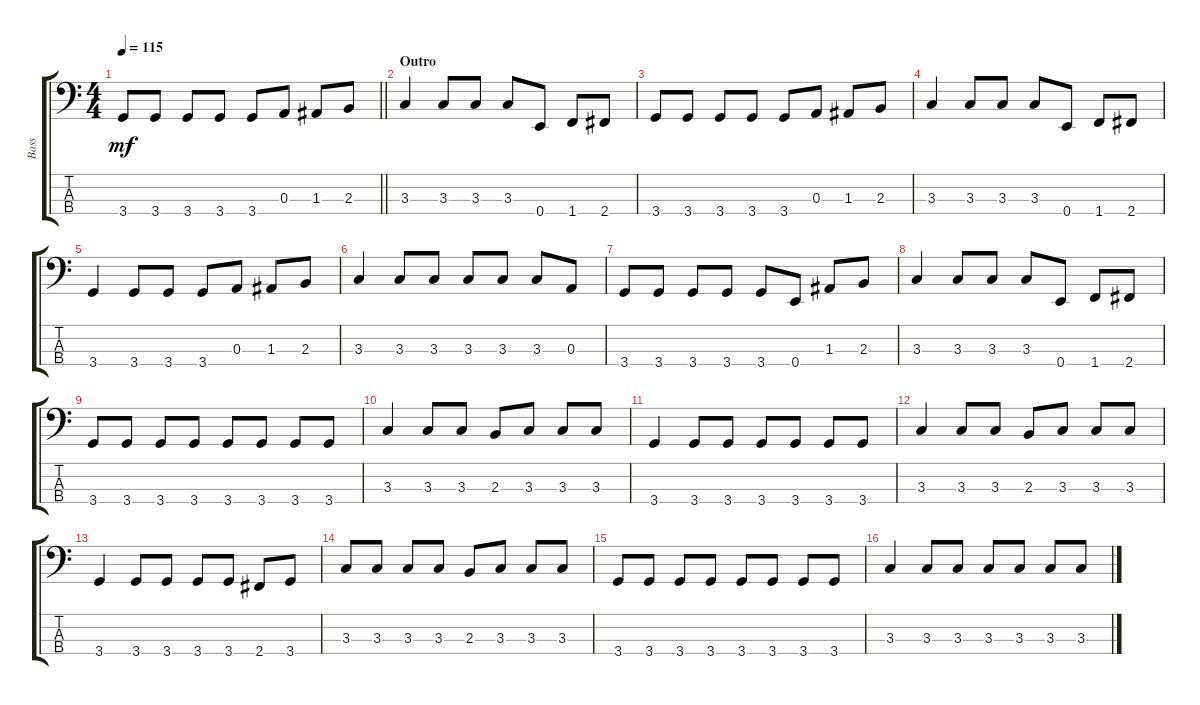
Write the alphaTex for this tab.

\track ("Bass" "Bass") {instrument electricbassfinger}
\staff {score tabs}
\tuning (G2 D2 A1 E1) {hide}
\ts (4 4)
\tempo 115
\clef f4
\barLineRight lightlight
\ks c
3.4.8{dy mf} 3.4.8 3.4.8 3.4.8 3.4.8 0.3.8 1.3.8 2.3.8 |
\section ("" "Outro")
3.3.4 3.3.8 3.3.8 3.3.8 0.4.8 1.4.8 2.4.8 |
3.4.8 3.4.8 3.4.8 3.4.8 3.4.8 0.3.8 1.3.8 2.3.8 |
3.3.4 3.3.8 3.3.8 3.3.8 0.4.8 1.4.8 2.4.8 |
3.4.4 3.4.8 3.4.8 3.4.8 0.3.8 1.3.8 2.3.8 |
3.3.4 3.3.8 3.3.8 3.3.8 3.3.8 3.3.8 0.3.8 |
3.4.8 3.4.8 3.4.8 3.4.8 3.4.8 0.4.8 1.3.8 2.3.8 |
3.3.4 3.3.8 3.3.8 3.3.8 0.4.8 1.4.8 2.4.8 |
3.4.8 3.4.8 3.4.8 3.4.8 3.4.8 3.4.8 3.4.8 3.4.8 |
3.3.4 3.3.8 3.3.8 2.3.8 3.3.8 3.3.8 3.3.8 |
3.4.4 3.4.8 3.4.8 3.4.8 3.4.8 3.4.8 3.4.8 |
3.3.4 3.3.8 3.3.8 2.3.8 3.3.8 3.3.8 3.3.8 |
3.4.4 3.4.8 3.4.8 3.4.8 3.4.8 2.4.8 3.4.8 |
3.3.8 3.3.8 3.3.8 3.3.8 2.3.8 3.3.8 3.3.8 3.3.8 |
3.4.8 3.4.8 3.4.8 3.4.8 3.4.8 3.4.8 3.4.8 3.4.8 |
3.3.4 3.3.8 3.3.8 3.3.8 3.3.8 3.3.8 3.3.8
